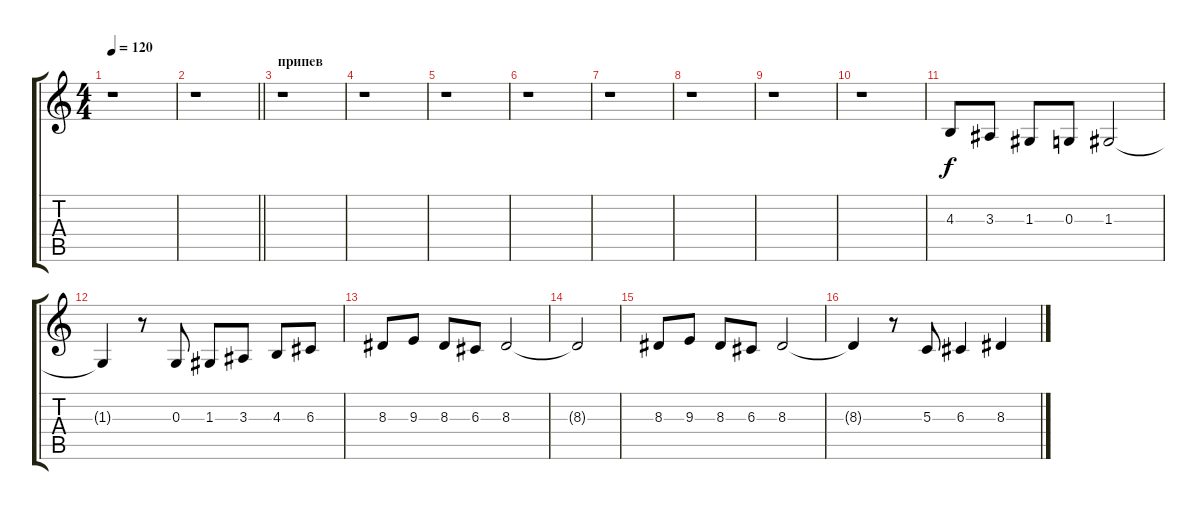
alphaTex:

\track "" {instrument violin}
\staff {score tabs}
\tuning (E4 B3 G3 D3 A2 E2) {hide}
\ts (4 4)
\tempo 120
\clef g2
\ks c
r.1{dy f} |
\barLineRight lightlight
r.1 |
\section ("" "припев")
r.1 |
r.1 |
r.1 |
r.1 |
r.1 |
r.1 |
r.1 |
r.1 |
4.3.8 3.3.8 1.3.8 0.3.8 1.3.2 |
1.3{t}.4 r.8 0.3.8 1.3.8 3.3.8 4.3.8 6.3.8 |
8.3.8 9.3.8 8.3.8 6.3.8 8.3.2 |
8.3{t}.2 |
8.3.8 9.3.8 8.3.8 6.3.8 8.3.2 |
8.3{t}.4 r.8 5.3.8 6.3.4 8.3.4
